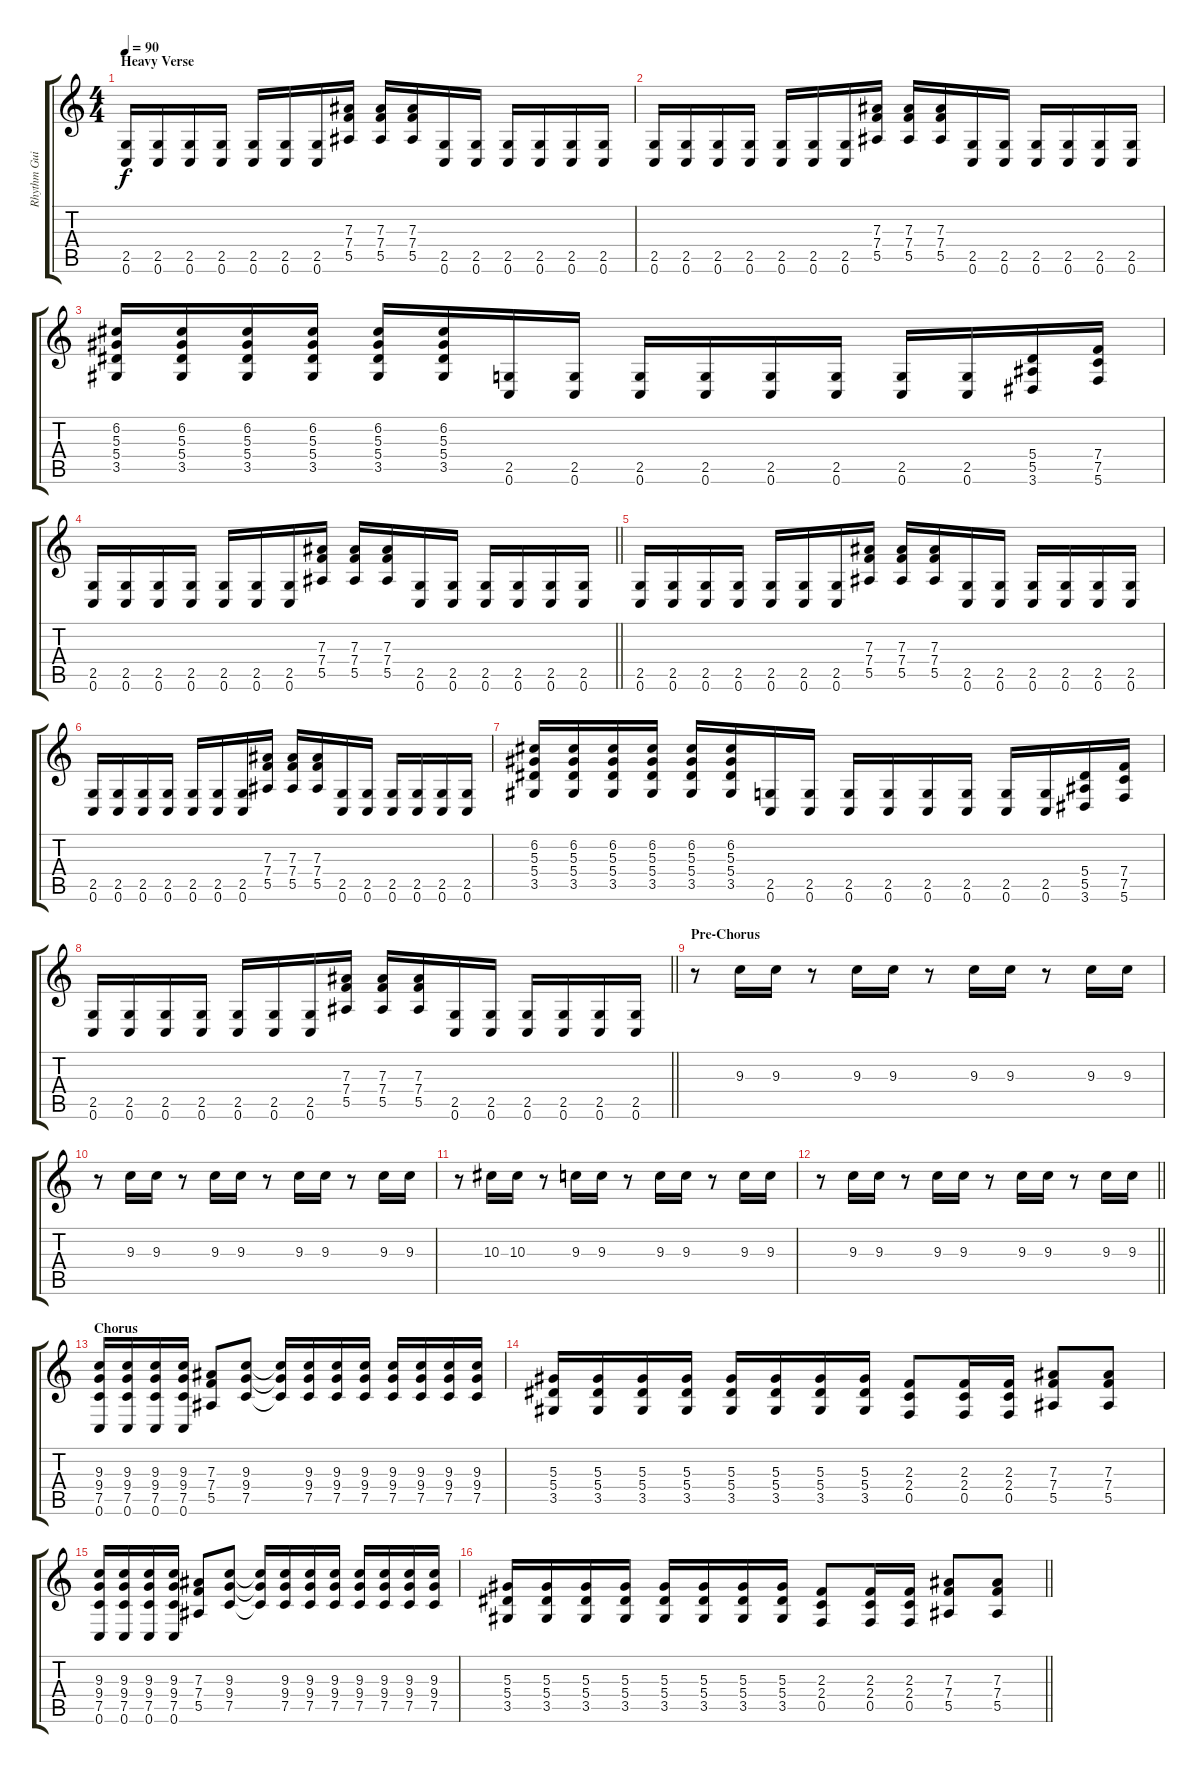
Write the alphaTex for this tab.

\track ("Rhythm Guitar" "Rhythm Gui") {instrument distortionguitar}
\staff {score tabs}
\tuning (C4 G3 Eb3 Bb2 F2 C2) {hide}
\ts (4 4)
\section ("" "Heavy Verse")
\tempo 90
\clef g2
\ks c
(2.5 0.6).16{dy f} (2.5 0.6).16 (2.5 0.6).16 (2.5 0.6).16 (2.5 0.6).16 (2.5 0.6).16 (2.5 0.6).16 (7.3 7.4 5.5).16 (7.3 7.4 5.5).16 (7.3 7.4 5.5).16 (2.5 0.6).16 (2.5 0.6).16 (2.5 0.6).16 (2.5 0.6).16 (2.5 0.6).16 (2.5 0.6).16 |
(2.5 0.6).16 (2.5 0.6).16 (2.5 0.6).16 (2.5 0.6).16 (2.5 0.6).16 (2.5 0.6).16 (2.5 0.6).16 (7.3 7.4 5.5).16 (7.3 7.4 5.5).16 (7.3 7.4 5.5).16 (2.5 0.6).16 (2.5 0.6).16 (2.5 0.6).16 (2.5 0.6).16 (2.5 0.6).16 (2.5 0.6).16 |
(6.2 5.3 5.4 3.5).16 (6.2 5.3 5.4 3.5).16 (6.2 5.3 5.4 3.5).16 (6.2 5.3 5.4 3.5).16 (6.2 5.3 5.4 3.5).16 (6.2 5.3 5.4 3.5).16 (2.5 0.6).16 (2.5 0.6).16 (2.5 0.6).16 (2.5 0.6).16 (2.5 0.6).16 (2.5 0.6).16 (2.5 0.6).16 (2.5 0.6).16 (5.4 5.5 3.6).16 (7.4 7.5 5.6).16 |
\barLineRight lightlight
(2.5 0.6).16 (2.5 0.6).16 (2.5 0.6).16 (2.5 0.6).16 (2.5 0.6).16 (2.5 0.6).16 (2.5 0.6).16 (7.3 7.4 5.5).16 (7.3 7.4 5.5).16 (7.3 7.4 5.5).16 (2.5 0.6).16 (2.5 0.6).16 (2.5 0.6).16 (2.5 0.6).16 (2.5 0.6).16 (2.5 0.6).16 |
(2.5 0.6).16 (2.5 0.6).16 (2.5 0.6).16 (2.5 0.6).16 (2.5 0.6).16 (2.5 0.6).16 (2.5 0.6).16 (7.3 7.4 5.5).16 (7.3 7.4 5.5).16 (7.3 7.4 5.5).16 (2.5 0.6).16 (2.5 0.6).16 (2.5 0.6).16 (2.5 0.6).16 (2.5 0.6).16 (2.5 0.6).16 |
(2.5 0.6).16 (2.5 0.6).16 (2.5 0.6).16 (2.5 0.6).16 (2.5 0.6).16 (2.5 0.6).16 (2.5 0.6).16 (7.3 7.4 5.5).16 (7.3 7.4 5.5).16 (7.3 7.4 5.5).16 (2.5 0.6).16 (2.5 0.6).16 (2.5 0.6).16 (2.5 0.6).16 (2.5 0.6).16 (2.5 0.6).16 |
(6.2 5.3 5.4 3.5).16 (6.2 5.3 5.4 3.5).16 (6.2 5.3 5.4 3.5).16 (6.2 5.3 5.4 3.5).16 (6.2 5.3 5.4 3.5).16 (6.2 5.3 5.4 3.5).16 (2.5 0.6).16 (2.5 0.6).16 (2.5 0.6).16 (2.5 0.6).16 (2.5 0.6).16 (2.5 0.6).16 (2.5 0.6).16 (2.5 0.6).16 (5.4 5.5 3.6).16 (7.4 7.5 5.6).16 |
\barLineRight lightlight
(2.5 0.6).16 (2.5 0.6).16 (2.5 0.6).16 (2.5 0.6).16 (2.5 0.6).16 (2.5 0.6).16 (2.5 0.6).16 (7.3 7.4 5.5).16 (7.3 7.4 5.5).16 (7.3 7.4 5.5).16 (2.5 0.6).16 (2.5 0.6).16 (2.5 0.6).16 (2.5 0.6).16 (2.5 0.6).16 (2.5 0.6).16 |
\section ("" "Pre-Chorus")
r.8 9.3.16 9.3.16 r.8 9.3.16 9.3.16 r.8 9.3.16 9.3.16 r.8 9.3.16 9.3.16 |
r.8 9.3.16 9.3.16 r.8 9.3.16 9.3.16 r.8 9.3.16 9.3.16 r.8 9.3.16 9.3.16 |
r.8 10.3.16 10.3.16 r.8 9.3.16 9.3.16 r.8 9.3.16 9.3.16 r.8 9.3.16 9.3.16 |
\barLineRight lightlight
r.8 9.3.16 9.3.16 r.8 9.3.16 9.3.16 r.8 9.3.16 9.3.16 r.8 9.3.16 9.3.16 |
\section ("" "Chorus")
(9.3 9.4 7.5 0.6).16 (9.3 9.4 7.5 0.6).16 (9.3 9.4 7.5 0.6).16 (9.3 9.4 7.5 0.6).16 (7.3 7.4 5.5).8 (9.3 9.4 7.5).8 (9.3{t} 9.4{t} 7.5{t}).16 (9.3 9.4 7.5).16 (9.3 9.4 7.5).16 (9.3 9.4 7.5).16 (9.3 9.4 7.5).16 (9.3 9.4 7.5).16 (9.3 9.4 7.5).16 (9.3 9.4 7.5).16 |
(5.3 5.4 3.5).16 (5.3 5.4 3.5).16 (5.3 5.4 3.5).16 (5.3 5.4 3.5).16 (5.3 5.4 3.5).16 (5.3 5.4 3.5).16 (5.3 5.4 3.5).16 (5.3 5.4 3.5).16 (2.3 2.4 0.5).8 (2.3 2.4 0.5).16 (2.3 2.4 0.5).16 (7.3 7.4 5.5).8 (7.3 7.4 5.5).8 |
(9.3 9.4 7.5 0.6).16 (9.3 9.4 7.5 0.6).16 (9.3 9.4 7.5 0.6).16 (9.3 9.4 7.5 0.6).16 (7.3 7.4 5.5).8 (9.3 9.4 7.5).8 (9.3{t} 9.4{t} 7.5{t}).16 (9.3 9.4 7.5).16 (9.3 9.4 7.5).16 (9.3 9.4 7.5).16 (9.3 9.4 7.5).16 (9.3 9.4 7.5).16 (9.3 9.4 7.5).16 (9.3 9.4 7.5).16 |
\barLineRight lightlight
(5.3 5.4 3.5).16 (5.3 5.4 3.5).16 (5.3 5.4 3.5).16 (5.3 5.4 3.5).16 (5.3 5.4 3.5).16 (5.3 5.4 3.5).16 (5.3 5.4 3.5).16 (5.3 5.4 3.5).16 (2.3 2.4 0.5).8 (2.3 2.4 0.5).16 (2.3 2.4 0.5).16 (7.3 7.4 5.5).8 (7.3 7.4 5.5).8
